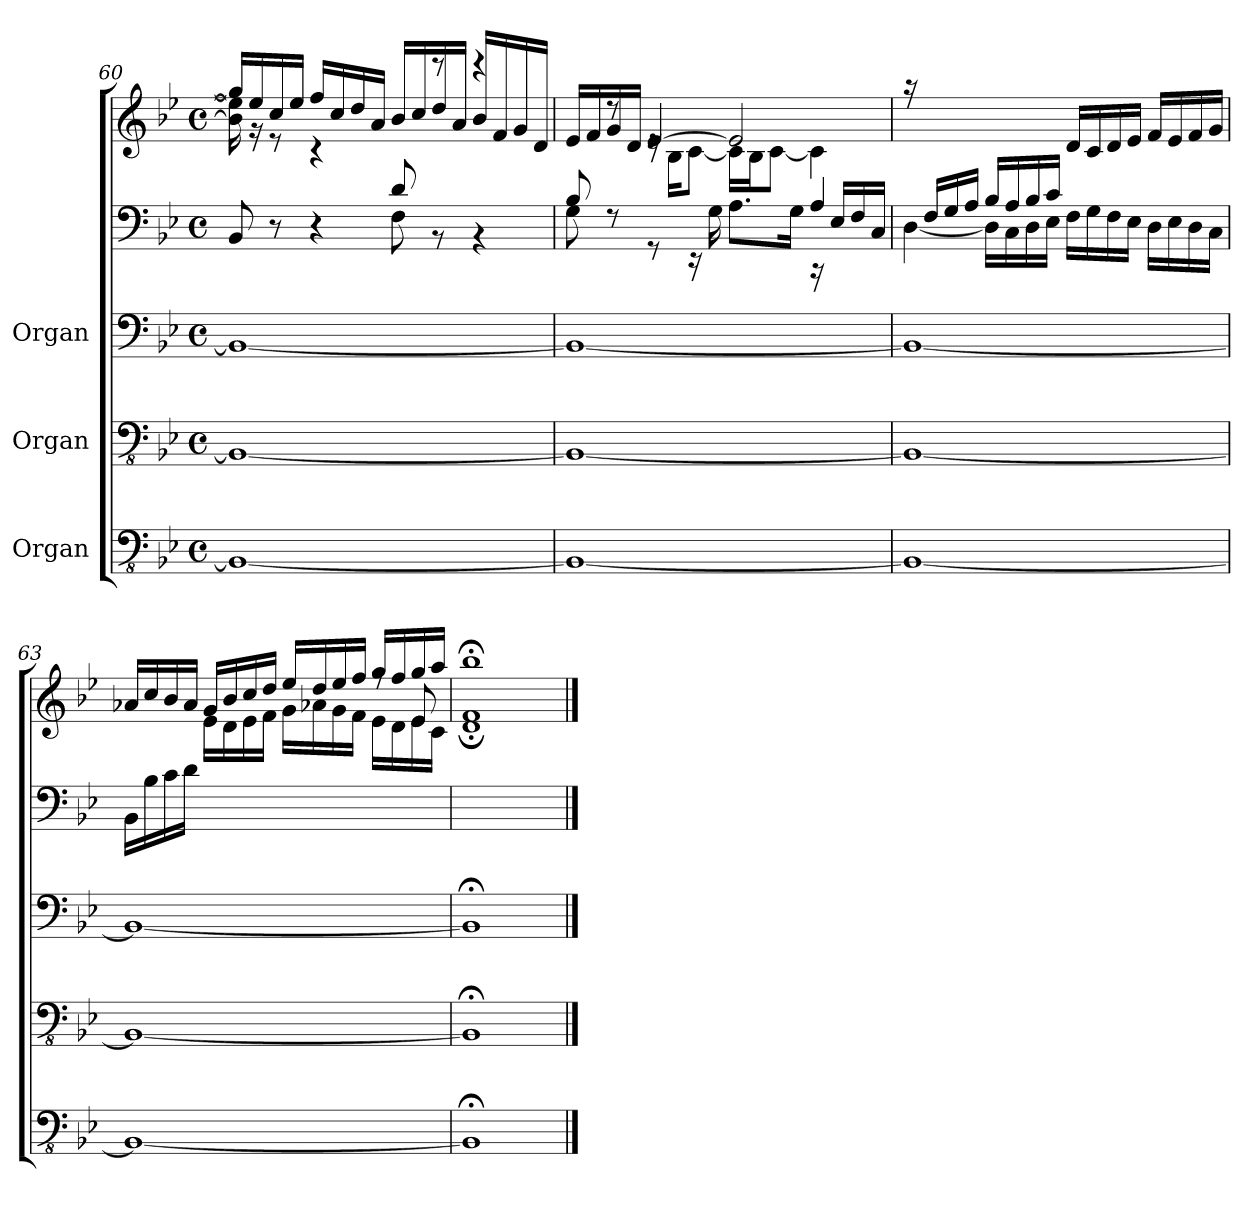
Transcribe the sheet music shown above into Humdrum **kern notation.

**kern	**kern	**kern	**kern	**kern
*part3	*part2	*part1	*part1	*part1
*staff5	*staff4	*staff3	*staff2	*staff1
*I"Organ	*I"Organ	*I"Organ	*	*
*clefFv4	*clefFv4	*clefF4	*clefF4	*clefG2
*k[b-e-]	*k[b-e-]	*k[b-e-]	*k[b-e-]	*k[b-e-]
*M4/4	*M4/4	*M4/4	*M4/4	*M4/4
*met(c)	*met(c)	*met(c)	*met(c)	*met(c)
=60	=60	=60	=60	=60
*	*	*	*^	*^
1BBB-_	1BBB-_	1BB-_	2ryy	8BB-/	16gg/LL]	16b-\] 16ee-\]
.	.	.	.	.	16ee-/	16r
.	.	.	.	8r	16cc/	8r
.	.	.	.	.	16ee-/JJ	.
.	.	.	.	4r	16ff/LL	4r
.	.	.	.	.	16cc/	.
.	.	.	.	.	16dd/	.
.	.	.	.	.	16a/JJ	.
.	.	.	8d/	8F\	16b-/LL	8ryy
.	.	.	.	.	16cc/	.
.	.	.	4.ryy	8rBB	16dd/	8reee
.	.	.	.	.	16a/JJ	.
.	.	.	.	4rBB	16b-/LL	4reee
.	.	.	.	.	16f/	.
.	.	.	.	.	16g/	.
.	.	.	.	.	16d/JJ	.
!!LO:LB:g=z	!!
=61	=61	=61	=61	=61	=61	=61
*	*	*	*	*^	*	*
1BBB-_	1BBB-_	1BB-_	8B-/	8G\	2.ryy	16e-/LL	8ryy
.	.	.	.	.	.	16f/	.
.	.	.	2..ryy	8rF	.	16g/	8rdd
.	.	.	.	.	.	16d/JJ	.
.	.	.	.	8rGG	.	[4e-/	16re
.	.	.	.	.	.	.	16B-\KL
.	.	.	.	16rEE	.	.	[8c\J
.	.	.	.	16G\	.	.	.
.	.	.	.	8.A\L	.	2e-/]	16c\LL]
.	.	.	.	.	.	.	16B-\J
.	.	.	.	.	.	.	[8c\J
.	.	.	.	16G\Jk	.	.	.
.	.	.	.	16rCC	4A/	.	4c\]
.	.	.	.	16E-/LL	.	.	.
.	.	.	.	16F/	.	.	.
.	.	.	.	16C/JJ	.	.	.
*	*	*	*	*v	*v	*	*
*	*	*	*	*	*v	*v
=62	=62	=62	=62	=62	=62
1BBB-_	1BBB-_	1BB-_	16ryy	[4D\	16raa
.	.	.	16F/LL	.	4..ryy
.	.	.	16G/	.	.
.	.	.	16A/JJ	.	.
.	.	.	16B-/LL	16D\LL]	.
.	.	.	16A/	16C\	.
.	.	.	16B-/	16D\	.
.	.	.	16c/JJ	16E-\JJ	.
.	.	.	2ryy	16F\LL	16d/LL
.	.	.	.	16G\	16c/
.	.	.	.	16F\	16d/
.	.	.	.	16E-\JJ	16e-/JJ
.	.	.	.	16D\LL	16f/LL
.	.	.	.	16E-\	16e-/
.	.	.	.	16D\	16f/
.	.	.	.	16C\JJ	16g/JJ
*	*	*	*v	*v	*
=63	=63	=63	=63	=63
*	*	*	*	*^
*	*	*	*	*	*^
1BBB-_	1BBB-_	1BB-_	16BB-\LL	16a-X/LL	2.ryy	4ryy
.	.	.	16B-\	16cc/	.	.
.	.	.	16c\	16b-/	.	.
.	.	.	16d\JJ	16a-/JJ	.	.
.	.	.	2.ryy	16g/LL	.	16e-\LL
.	.	.	.	16b-/	.	16d\
.	.	.	.	16cc/	.	16e-\
.	.	.	.	16dd/JJ	.	16f\JJ
.	.	.	.	16ee-/LL	.	16g\LL
.	.	.	.	16dd/	.	16a-X\
.	.	.	.	16ee-/	.	16g\
.	.	.	.	16ff/JJ	.	16f\JJ
*	*	*	*	*MM68	*	*
.	.	.	.	16gg/LL	8rff	16e-\LL
*	*	*	*	*MM60	*	*
.	.	.	.	16ff/	.	16d\
*	*	*	*	*MM48	*	*
.	.	.	.	16gg/	8e-/	16e-\
*	*	*	*	*MM32	*	*
.	.	.	.	16aa/JJ	.	16c\JJ
*	*	*	*	*v	*v	*v
=64	=64	=64	=64	=64
*	*	*	*	*MM72
*	*	*	*	*^
1BBB-;]	1BBB-;]	1BB-;]	1ryy	1f;< 1bb-;<	1d;
*	*	*	*	*v	*v
==	==	==	==	==
*-	*-	*-	*-	*-
